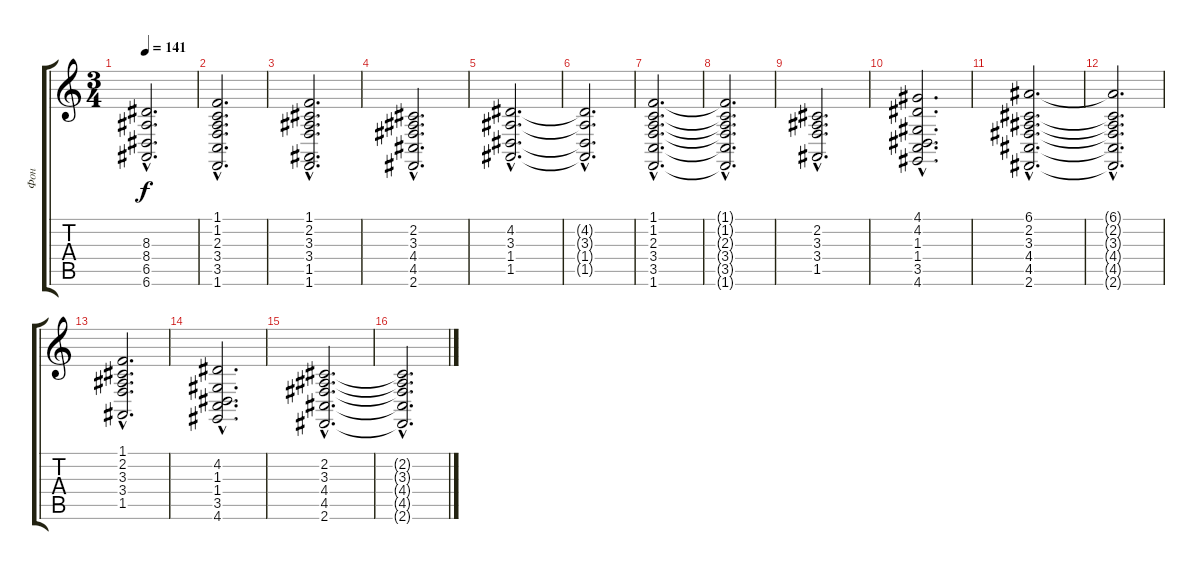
\track ("Фон" "Фон") {instrument choiraahs}
\staff {score tabs}
\tuning (E4 B3 G3 D3 A2 E2) {hide}
\ts (3 4)
\tempo 141
\clef g2
\ks c
(8.3{hac} 8.4{hac} 6.5{hac} 6.6{hac}).2{d dy f} |
(1.1{hac} 1.2{hac} 2.3{hac} 3.4{hac} 3.5{hac} 1.6{hac}).2{d} |
(1.1{hac} 2.2{hac} 3.3{hac} 3.4{hac} 1.5{hac} 1.6{hac}).2{d} |
(2.2{hac} 3.3{hac} 4.4{hac} 4.5{hac} 2.6{hac}).2{d} |
(4.2{hac} 3.3{hac} 1.4{hac} 1.5{hac}).2{d} |
(4.2{hac t} 3.3{hac t} 1.4{hac t} 1.5{hac t}).2{d} |
(1.1{hac} 1.2{hac} 2.3{hac} 3.4{hac} 3.5{hac} 1.6{hac}).2{d} |
(1.1{hac t} 1.2{hac t} 2.3{hac t} 3.4{hac t} 3.5{hac t} 1.6{hac t}).2{d} |
(2.2{hac} 3.3{hac} 3.4{hac} 1.5{hac}).2{d} |
(4.1{hac} 4.2{hac} 1.3{hac} 1.4{hac} 3.5{hac} 4.6{hac}).2{d} |
(6.1{hac} 2.2{hac} 3.3{hac} 4.4{hac} 4.5{hac} 2.6{hac}).2{d} |
(6.1{hac t} 2.2{hac t} 3.3{hac t} 4.4{hac t} 4.5{hac t} 2.6{hac t}).2{d} |
(1.1{hac} 2.2{hac} 3.3{hac} 3.4{hac} 1.5{hac}).2{d} |
(4.2{hac} 1.3{hac} 1.4{hac} 3.5{hac} 4.6{hac}).2{d} |
(2.2{hac} 3.3{hac} 4.4{hac} 4.5{hac} 2.6{hac}).2{d} |
(2.2{hac t} 3.3{hac t} 4.4{hac t} 4.5{hac t} 2.6{hac t}).2{d}
